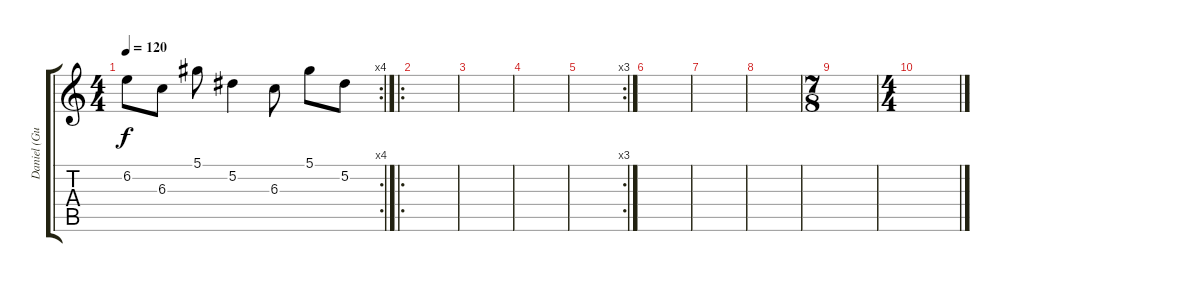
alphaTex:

\track ("Daniel (Guitarra Distorcida)" "Daniel (Gu") {instrument distortionguitar}
\staff {score tabs}
\tuning (Eb4 Bb3 Gb3 Db3 Ab2 Db2) {hide}
\rc 4
\ts (4 4)
\tempo 120
\clef g2
\ks c
6.2{t}.8{dy f} 6.3.8 5.1.8 5.2.4 6.3.8 5.1.8 5.2.8 |
\ro
|
|
|
\rc 3
|
|
|
|
\ts (7 8)
|
\ts (4 4)
